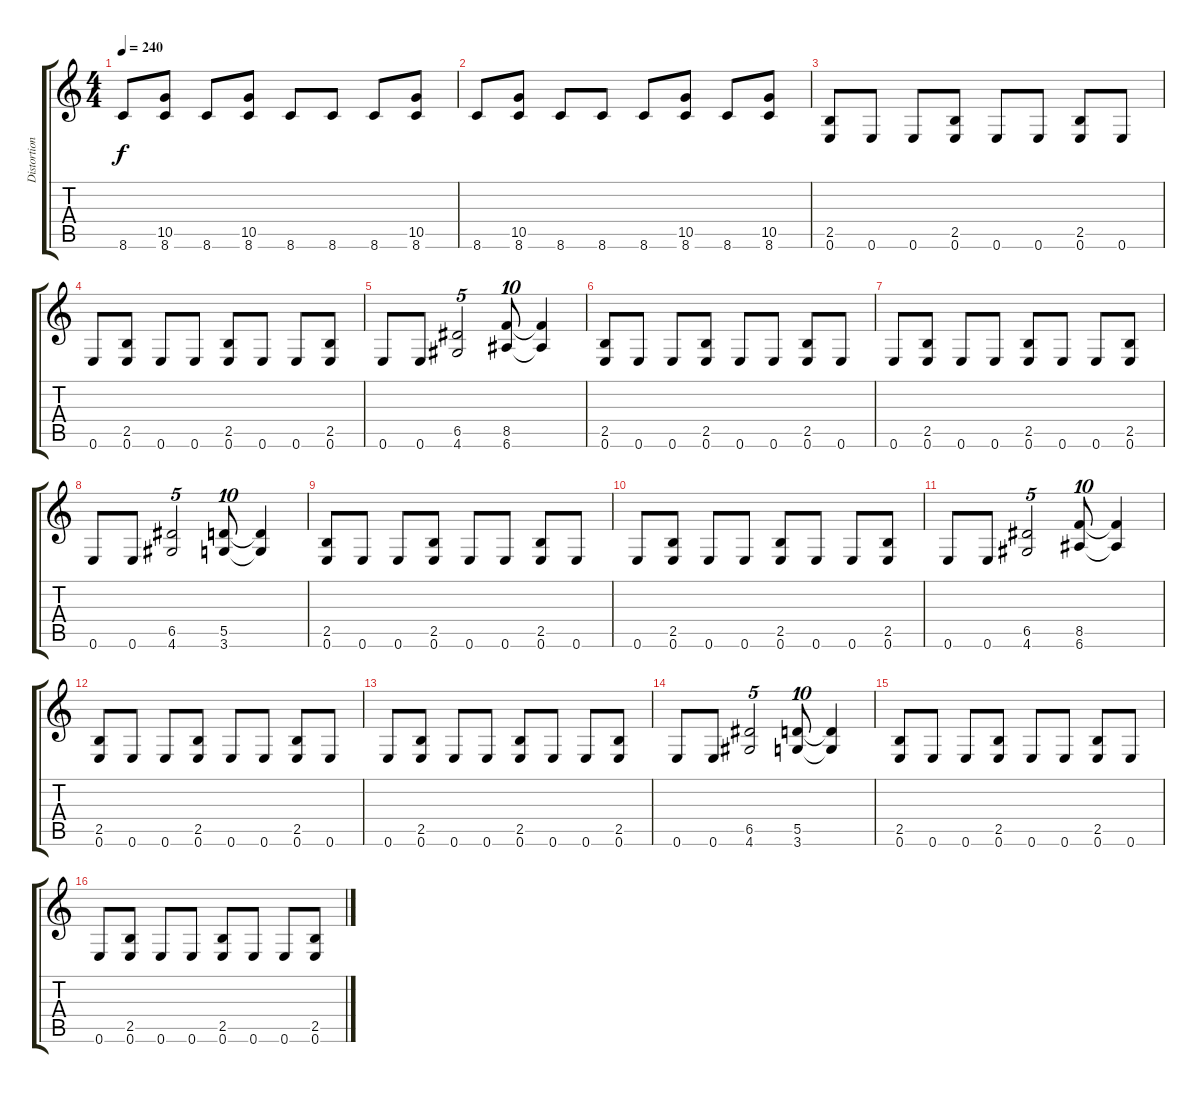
\track ("Distortion Guitar" "Distortion") {instrument distortionguitar}
\staff {score tabs}
\tuning (E4 B3 G3 D3 A2 E2) {hide}
\ts (4 4)
\tempo 240
\clef g2
\ks c
8.6.8{dy f} (10.5 8.6).8 8.6.8 (10.5 8.6).8 8.6.8 8.6.8 8.6.8 (10.5 8.6).8 |
8.6.8 (10.5 8.6).8 8.6.8 8.6.8 8.6.8 (10.5 8.6).8 8.6.8 (10.5 8.6).8 |
(2.5 0.6).8 0.6.8 0.6.8 (2.5 0.6).8 0.6.8 0.6.8 (2.5 0.6).8 0.6.8 |
0.6.8 (2.5 0.6).8 0.6.8 0.6.8 (2.5 0.6).8 0.6.8 0.6.8 (2.5 0.6).8 |
0.6.8 0.6.8 (6.5 4.6).2{tu (5 4)} (8.5 6.6).8{tu (10 8)} (8.5{t} 6.6{t}).4 |
(2.5 0.6).8 0.6.8 0.6.8 (2.5 0.6).8 0.6.8 0.6.8 (2.5 0.6).8 0.6.8 |
0.6.8 (2.5 0.6).8 0.6.8 0.6.8 (2.5 0.6).8 0.6.8 0.6.8 (2.5 0.6).8 |
0.6.8 0.6.8 (6.5 4.6).2{tu (5 4)} (5.5 3.6).8{tu (10 8)} (5.5{t} 3.6{t}).4 |
(2.5 0.6).8 0.6.8 0.6.8 (2.5 0.6).8 0.6.8 0.6.8 (2.5 0.6).8 0.6.8 |
0.6.8 (2.5 0.6).8 0.6.8 0.6.8 (2.5 0.6).8 0.6.8 0.6.8 (2.5 0.6).8 |
0.6.8 0.6.8 (6.5 4.6).2{tu (5 4)} (8.5 6.6).8{tu (10 8)} (8.5{t} 6.6{t}).4 |
(2.5 0.6).8 0.6.8 0.6.8 (2.5 0.6).8 0.6.8 0.6.8 (2.5 0.6).8 0.6.8 |
0.6.8 (2.5 0.6).8 0.6.8 0.6.8 (2.5 0.6).8 0.6.8 0.6.8 (2.5 0.6).8 |
0.6.8 0.6.8 (6.5 4.6).2{tu (5 4)} (5.5 3.6).8{tu (10 8)} (5.5{t} 3.6{t}).4 |
(2.5 0.6).8 0.6.8 0.6.8 (2.5 0.6).8 0.6.8 0.6.8 (2.5 0.6).8 0.6.8 |
0.6.8 (2.5 0.6).8 0.6.8 0.6.8 (2.5 0.6).8 0.6.8 0.6.8 (2.5 0.6).8
